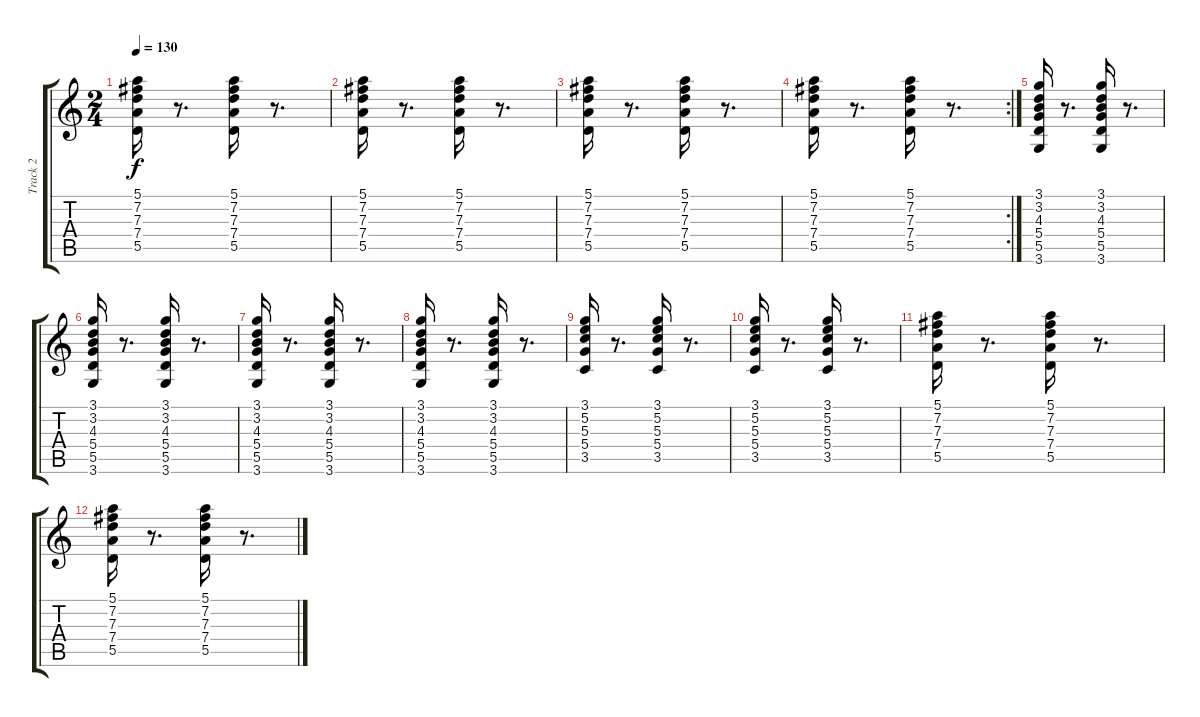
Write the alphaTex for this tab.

\track ("Track 2" "Track 2") {instrument distortionguitar}
\staff {score tabs}
\tuning (E4 B3 G3 D3 A2 E2) {hide}
\ts (2 4)
\tempo 130
\clef g2
\ks c
(5.1 7.2 7.3 7.4 5.5).16{dy f} r.8{d} (5.1 7.2 7.3 7.4 5.5).16 r.8{d} |
(5.1 7.2 7.3 7.4 5.5).16 r.8{d} (5.1 7.2 7.3 7.4 5.5).16 r.8{d} |
(5.1 7.2 7.3 7.4 5.5).16 r.8{d} (5.1 7.2 7.3 7.4 5.5).16 r.8{d} |
\rc 2
(5.1 7.2 7.3 7.4 5.5).16 r.8{d} (5.1 7.2 7.3 7.4 5.5).16 r.8{d} |
(3.1 3.2 4.3 5.4 5.5 3.6).16 r.8{d} (3.1 3.2 4.3 5.4 5.5 3.6).16 r.8{d} |
(3.1 3.2 4.3 5.4 5.5 3.6).16 r.8{d} (3.1 3.2 4.3 5.4 5.5 3.6).16 r.8{d} |
(3.1 3.2 4.3 5.4 5.5 3.6).16 r.8{d} (3.1 3.2 4.3 5.4 5.5 3.6).16 r.8{d} |
(3.1 3.2 4.3 5.4 5.5 3.6).16 r.8{d} (3.1 3.2 4.3 5.4 5.5 3.6).16 r.8{d} |
(3.1 5.2 5.3 5.4 3.5).16 r.8{d} (3.1 5.2 5.3 5.4 3.5).16 r.8{d} |
(3.1 5.2 5.3 5.4 3.5).16 r.8{d} (3.1 5.2 5.3 5.4 3.5).16 r.8{d} |
(5.1 7.2 7.3 7.4 5.5).16 r.8{d} (5.1 7.2 7.3 7.4 5.5).16 r.8{d} |
(5.1 7.2 7.3 7.4 5.5).16 r.8{d} (5.1 7.2 7.3 7.4 5.5).16 r.8{d}
